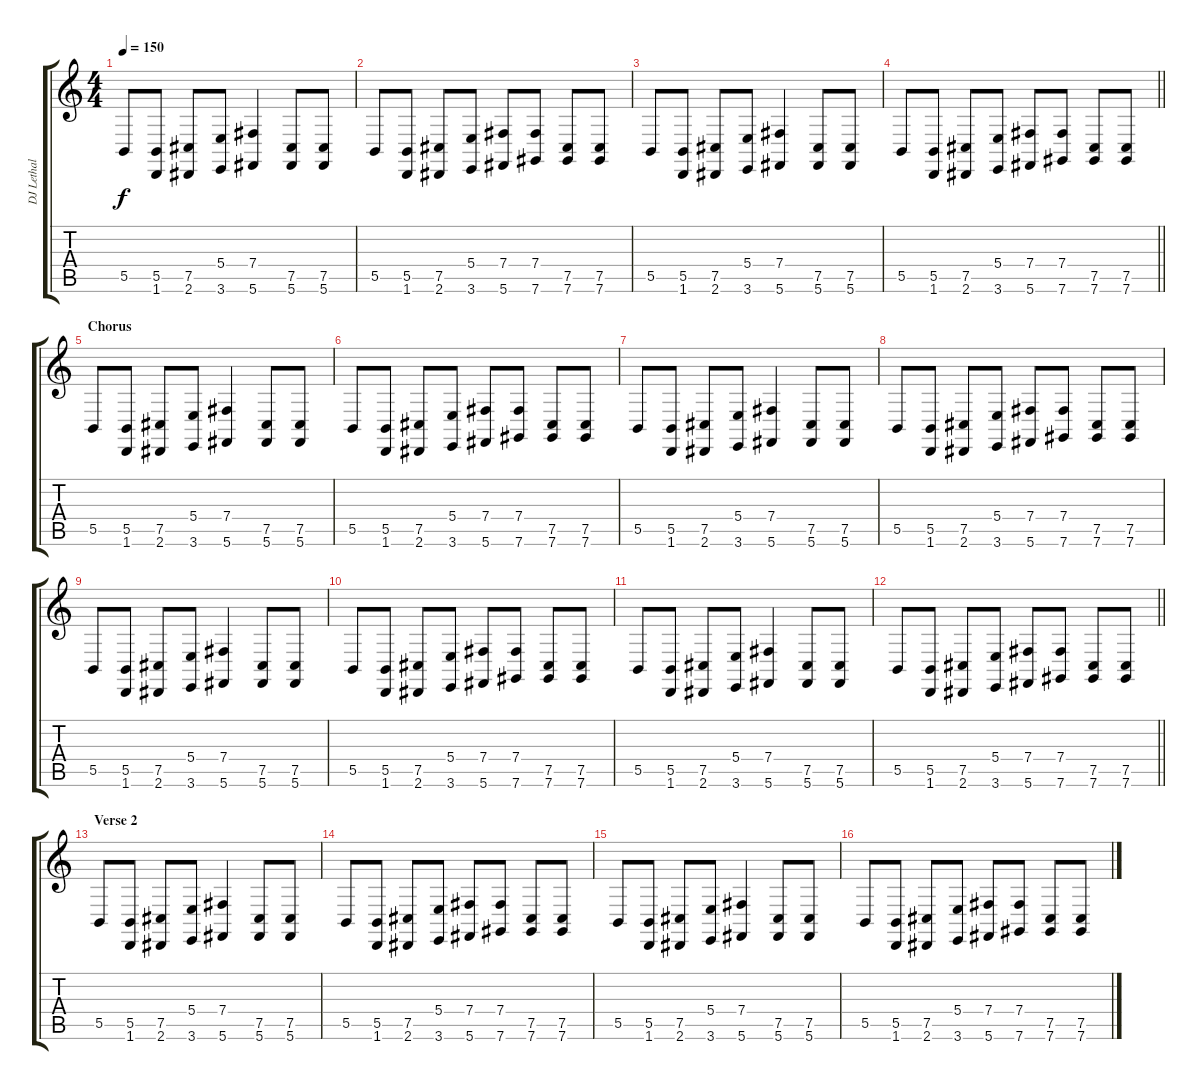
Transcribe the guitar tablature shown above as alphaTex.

\track ("DJ Lethal (Beats)" "DJ Lethal ") {instrument synthdrum}
\staff {score tabs}
\tuning (Db4 Ab3 E3 B2 Gb2 Db2) {hide}
\ts (4 4)
\tempo 150
\clef g2
\ks c
5.5.8{dy f} (5.5 1.6).8 (7.5 2.6).8 (5.4 3.6).8 (7.4 5.6).4 (7.5 5.6).8 (7.5 5.6).8 |
5.5.8 (5.5 1.6).8 (7.5 2.6).8 (5.4 3.6).8 (7.4 5.6).8 (7.4 7.6).8 (7.5 7.6).8 (7.5 7.6).8 |
5.5.8 (5.5 1.6).8 (7.5 2.6).8 (5.4 3.6).8 (7.4 5.6).4 (7.5 5.6).8 (7.5 5.6).8 |
\barLineRight lightlight
5.5.8 (5.5 1.6).8 (7.5 2.6).8 (5.4 3.6).8 (7.4 5.6).8 (7.4 7.6).8 (7.5 7.6).8 (7.5 7.6).8 |
\section ("" "Chorus")
5.5.8 (5.5 1.6).8 (7.5 2.6).8 (5.4 3.6).8 (7.4 5.6).4 (7.5 5.6).8 (7.5 5.6).8 |
5.5.8 (5.5 1.6).8 (7.5 2.6).8 (5.4 3.6).8 (7.4 5.6).8 (7.4 7.6).8 (7.5 7.6).8 (7.5 7.6).8 |
5.5.8 (5.5 1.6).8 (7.5 2.6).8 (5.4 3.6).8 (7.4 5.6).4 (7.5 5.6).8 (7.5 5.6).8 |
5.5.8 (5.5 1.6).8 (7.5 2.6).8 (5.4 3.6).8 (7.4 5.6).8 (7.4 7.6).8 (7.5 7.6).8 (7.5 7.6).8 |
5.5.8 (5.5 1.6).8 (7.5 2.6).8 (5.4 3.6).8 (7.4 5.6).4 (7.5 5.6).8 (7.5 5.6).8 |
5.5.8 (5.5 1.6).8 (7.5 2.6).8 (5.4 3.6).8 (7.4 5.6).8 (7.4 7.6).8 (7.5 7.6).8 (7.5 7.6).8 |
5.5.8 (5.5 1.6).8 (7.5 2.6).8 (5.4 3.6).8 (7.4 5.6).4 (7.5 5.6).8 (7.5 5.6).8 |
\barLineRight lightlight
5.5.8 (5.5 1.6).8 (7.5 2.6).8 (5.4 3.6).8 (7.4 5.6).8 (7.4 7.6).8 (7.5 7.6).8 (7.5 7.6).8 |
\section ("" "Verse 2")
5.5.8 (5.5 1.6).8 (7.5 2.6).8 (5.4 3.6).8 (7.4 5.6).4 (7.5 5.6).8 (7.5 5.6).8 |
5.5.8 (5.5 1.6).8 (7.5 2.6).8 (5.4 3.6).8 (7.4 5.6).8 (7.4 7.6).8 (7.5 7.6).8 (7.5 7.6).8 |
5.5.8 (5.5 1.6).8 (7.5 2.6).8 (5.4 3.6).8 (7.4 5.6).4 (7.5 5.6).8 (7.5 5.6).8 |
5.5.8 (5.5 1.6).8 (7.5 2.6).8 (5.4 3.6).8 (7.4 5.6).8 (7.4 7.6).8 (7.5 7.6).8 (7.5 7.6).8
